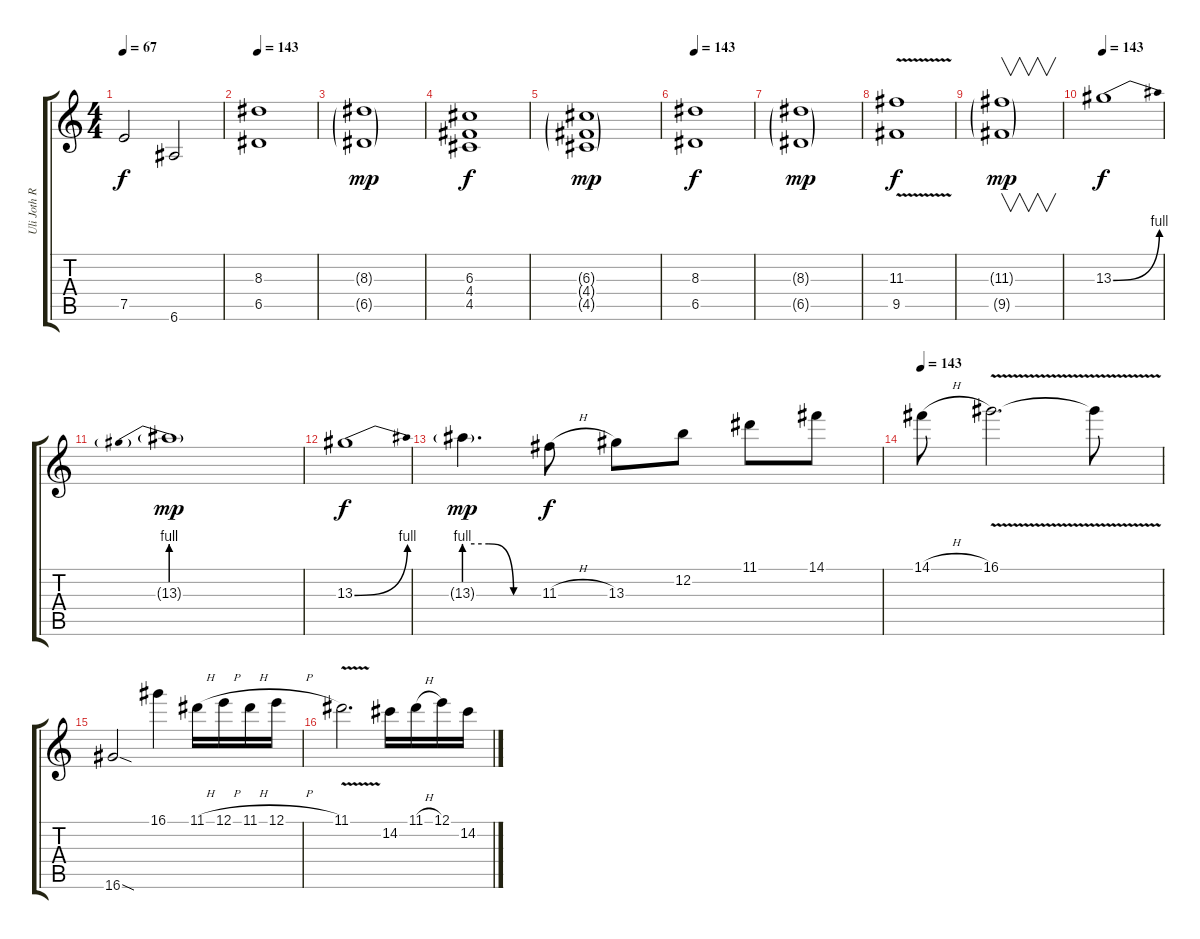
\track ("Uli Joth Roth" "Uli Joth R") {instrument distortionguitar}
\staff {score tabs}
\tuning (E4 B3 G3 D3 A2 E2) {hide}
\ts (4 4)
\tempo 67
\clef g2
\ks c
7.5.2{dy f} 6.6.2 |
\tempo 143
(8.3 6.5).1 |
(8.3{g} 6.5{g}).1{dy mp} |
(6.3 4.4 4.5).1{dy f} |
(6.3{g} 4.4{g} 4.5{g}).1{dy mp} |
\tempo 143
(8.3 6.5).1{dy f} |
(8.3{g} 6.5{g}).1{dy mp} |
(11.3 9.5{v}).1{dy f} |
(11.3{g} 9.5{g}).1{v dy mp} |
\tempo 143
13.3{be (bend 0 0 60 4)}.1{dy f} |
13.3{be (prebend 0 4 60 4) g}.1{dy mp} |
13.3{be (bend 0 0 60 4)}.1{dy f} |
13.3{be (custom 0 4 20 4 40 0 60 0) g}.4{d dy mp} 11.3{h}.8{dy f} 13.3.8 12.2.8 11.1.8 14.1.8 |
\tempo 143
14.1{h}.8 16.1{v}.2{d} 16.1{t}.8 |
16.6{sod}.2 16.1.4 11.1{h}.16 12.1{h}.16 11.1{h}.16 12.1{h}.16 |
11.1{v}.2{d} 14.2.16 11.1{h}.16 12.1.16 14.2.16
